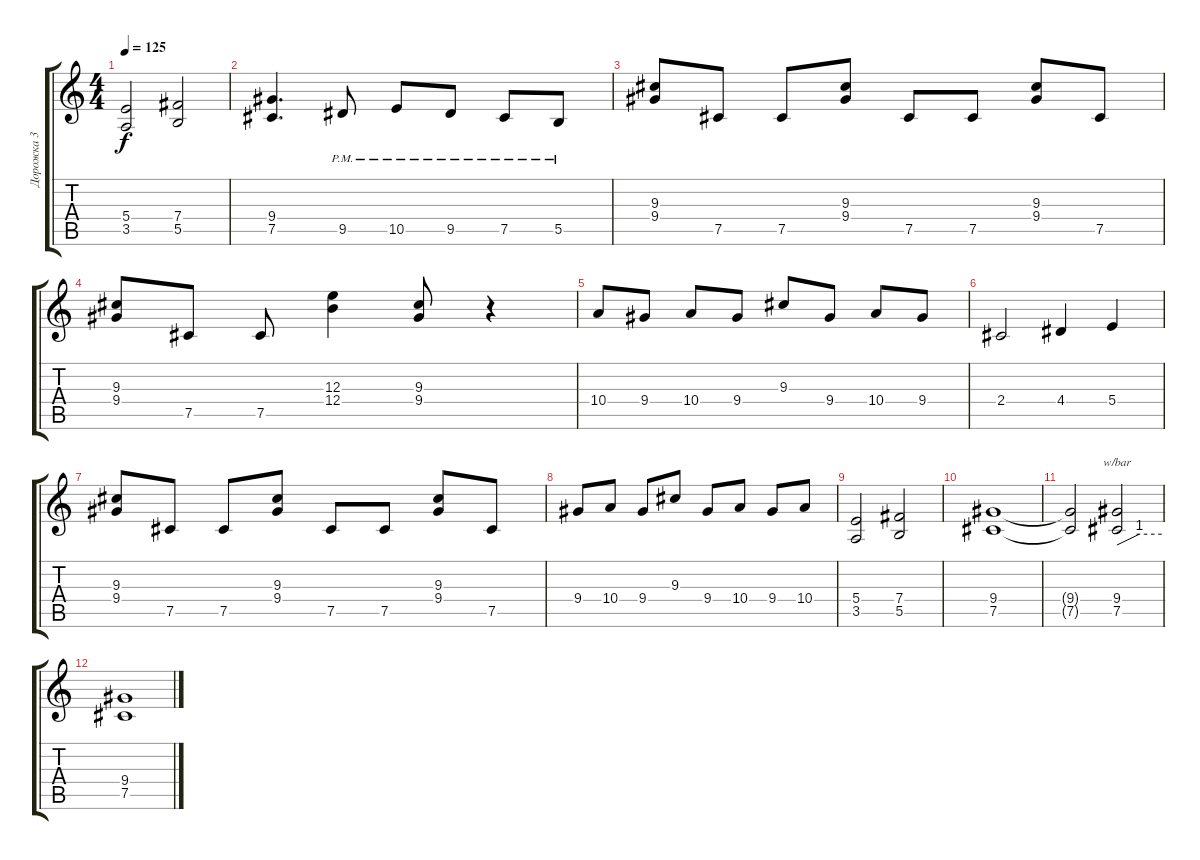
\track ("Дорожка 3" "Дорожка 3") {instrument distortionguitar}
\staff {score tabs}
\tuning (Db4 Ab3 E3 B2 Gb2 Db2) {hide}
\ts (4 4)
\tempo 125
\clef g2
\ks c
(5.4 3.5).2{dy f} (7.4 5.5).2 |
(9.4 7.5).4{d} 9.5{pm}.8 10.5{pm}.8 9.5{pm}.8 7.5{pm}.8 5.5{pm}.8 |
(9.3 9.4).8 7.5.8 7.5.8 (9.3 9.4).8 7.5.8 7.5.8 (9.3 9.4).8 7.5.8 |
(9.3 9.4).8 7.5.8 7.5.8 (12.3 12.4).4 (9.3 9.4).8 r.4 |
10.4.8 9.4.8 10.4.8 9.4.8 9.3.8 9.4.8 10.4.8 9.4.8 |
2.4.2 4.4.4 5.4.4 |
(9.3 9.4).8 7.5.8 7.5.8 (9.3 9.4).8 7.5.8 7.5.8 (9.3 9.4).8 7.5.8 |
9.4.8 10.4.8 9.4.8 9.3.8 9.4.8 10.4.8 9.4.8 10.4.8 |
(5.4 3.5).2 (7.4 5.5).2 |
(9.4 7.5).1 |
(9.4{t} 7.5{t}).2 (9.4 7.5).2{tbe (custom default 0 0 30 4 60 4)} |
(9.4 7.5).1
